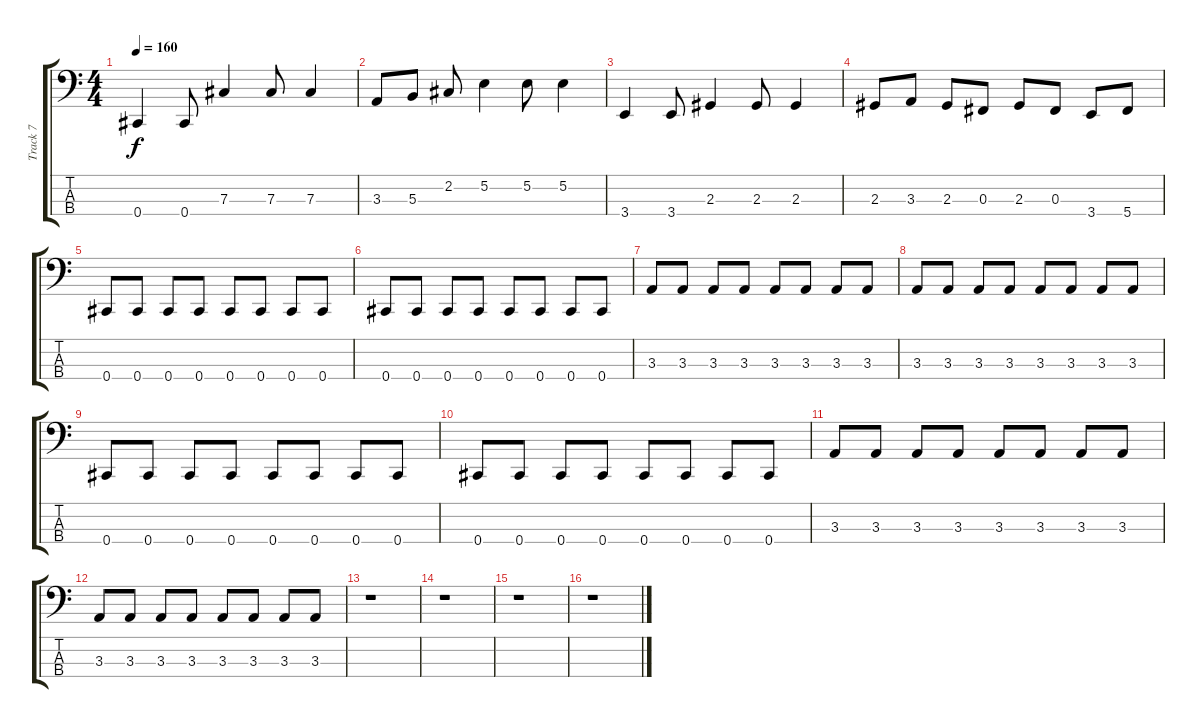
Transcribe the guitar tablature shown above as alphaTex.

\track ("Track 7" "Track 7") {instrument electricbassfinger}
\staff {score tabs}
\tuning (E2 B1 Gb1 Db1) {hide}
\ts (4 4)
\tempo 160
\clef f4
\ks c
0.4.4{dy f} 0.4.8 7.3.4 7.3.8 7.3.4 |
3.3.8 5.3.8 2.2.8 5.2.4 5.2.8 5.2.4 |
3.4.4 3.4.8 2.3.4 2.3.8 2.3.4 |
2.3.8 3.3.8 2.3.8 0.3.8 2.3.8 0.3.8 3.4.8 5.4.8 |
0.4.8 0.4.8 0.4.8 0.4.8 0.4.8 0.4.8 0.4.8 0.4.8 |
0.4.8 0.4.8 0.4.8 0.4.8 0.4.8 0.4.8 0.4.8 0.4.8 |
3.3.8 3.3.8 3.3.8 3.3.8 3.3.8 3.3.8 3.3.8 3.3.8 |
3.3.8 3.3.8 3.3.8 3.3.8 3.3.8 3.3.8 3.3.8 3.3.8 |
0.4.8 0.4.8 0.4.8 0.4.8 0.4.8 0.4.8 0.4.8 0.4.8 |
0.4.8 0.4.8 0.4.8 0.4.8 0.4.8 0.4.8 0.4.8 0.4.8 |
3.3.8 3.3.8 3.3.8 3.3.8 3.3.8 3.3.8 3.3.8 3.3.8 |
3.3.8 3.3.8 3.3.8 3.3.8 3.3.8 3.3.8 3.3.8 3.3.8 |
r.1 |
r.1 |
r.1 |
r.1
